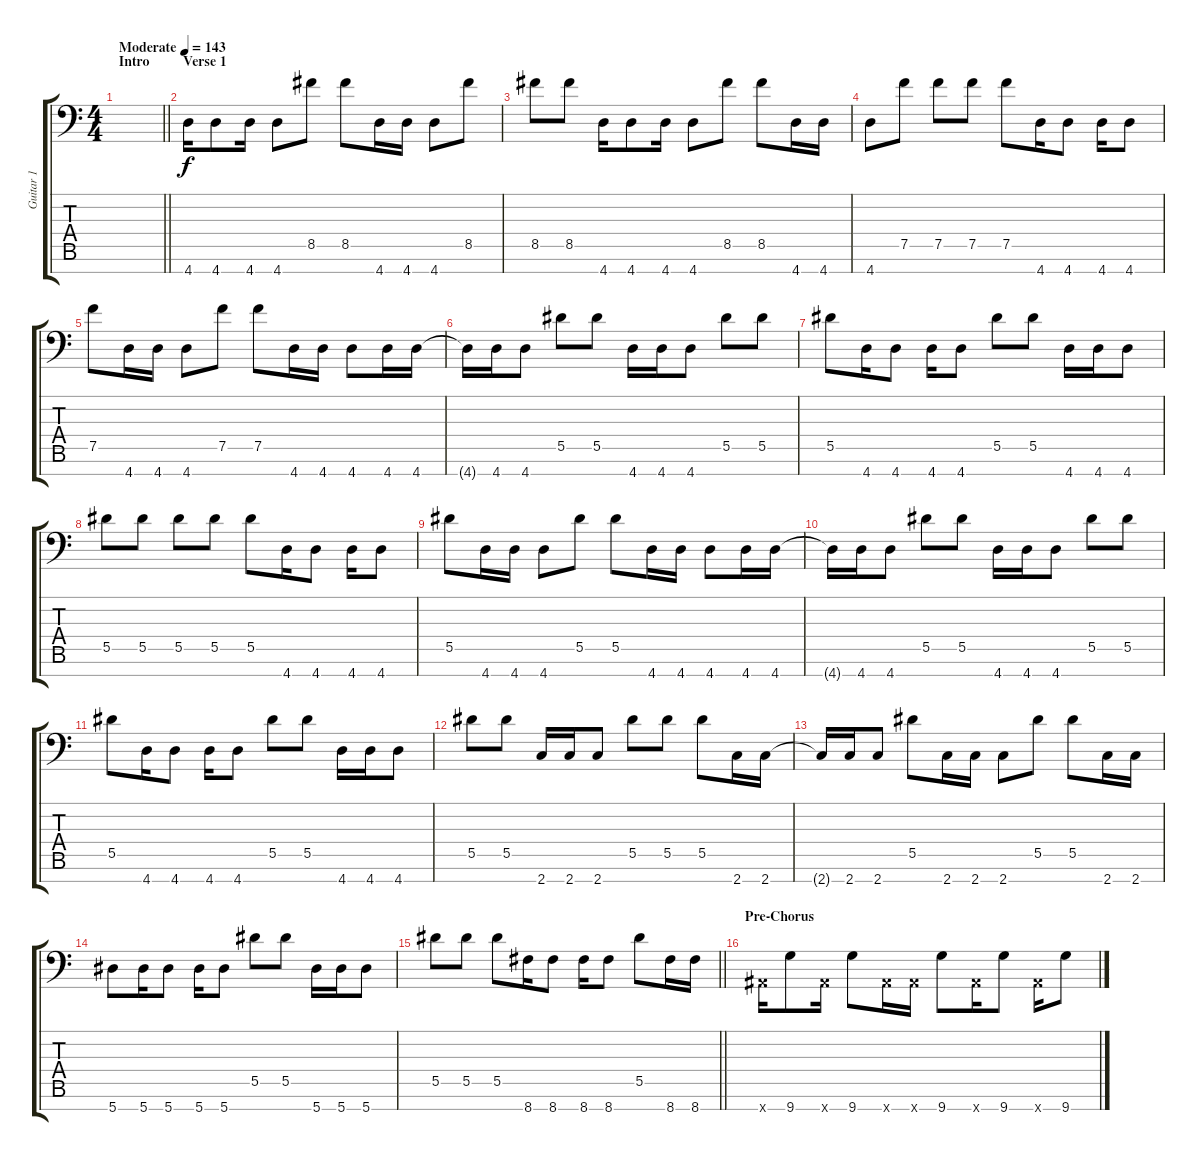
\track ("Guitar 1" "Guitar 1") {instrument distortionguitar}
\staff {score tabs}
\tuning (Eb4 Bb3 F3 Eb3 Bb2 F2 Bb1) {hide}
\ts (4 4)
\section ("" "Intro")
\tempo (143 "Moderate")
\clef f4
\barLineRight lightlight
\ks c
|
\section ("" "Verse 1")
4.7.16 4.7.8 4.7.16 4.7.8 8.5.8 8.5.8 4.7.16 4.7.16 4.7.8 8.5.8 |
8.5.8 8.5.8 4.7.16 4.7.8 4.7.16 4.7.8 8.5.8 8.5.8 4.7.16 4.7.16 |
4.7.8 7.5.8 7.5.8 7.5.8 7.5.8 4.7.16 4.7.8 4.7.16 4.7.8 |
7.5.8 4.7.16 4.7.16 4.7.8 7.5.8 7.5.8 4.7.16 4.7.16 4.7.8 4.7.16 4.7.16 |
4.7{t}.16 4.7.16 4.7.8 5.5.8 5.5.8 4.7.16 4.7.16 4.7.8 5.5.8 5.5.8 |
5.5.8 4.7.16 4.7.8 4.7.16 4.7.8 5.5.8 5.5.8 4.7.16 4.7.16 4.7.8 |
5.5.8 5.5.8 5.5.8 5.5.8 5.5.8 4.7.16 4.7.8 4.7.16 4.7.8 |
5.5.8 4.7.16 4.7.16 4.7.8 5.5.8 5.5.8 4.7.16 4.7.16 4.7.8 4.7.16 4.7.16 |
4.7{t}.16 4.7.16 4.7.8 5.5.8 5.5.8 4.7.16 4.7.16 4.7.8 5.5.8 5.5.8 |
5.5.8 4.7.16 4.7.8 4.7.16 4.7.8 5.5.8 5.5.8 4.7.16 4.7.16 4.7.8 |
5.5.8 5.5.8 2.7.16 2.7.16 2.7.8 5.5.8 5.5.8 5.5.8 2.7.16 2.7.16 |
2.7{t}.16 2.7.16 2.7.8 5.5.8 2.7.16 2.7.16 2.7.8 5.5.8 5.5.8 2.7.16 2.7.16 |
5.7.8 5.7.16 5.7.8 5.7.16 5.7.8 5.5.8 5.5.8 5.7.16 5.7.16 5.7.8 |
\barLineRight lightlight
5.5.8 5.5.8 5.5.8 8.7.16 8.7.8 8.7.16 8.7.8 5.5.8 8.7.16 8.7.16 |
\section ("" "Pre-Chorus")
0.7{x}.16 9.7.8 0.7{x}.16 9.7.8 0.7{x}.16 0.7{x}.16 9.7.8 0.7{x}.16 9.7.8 0.7{x}.16 9.7.8
